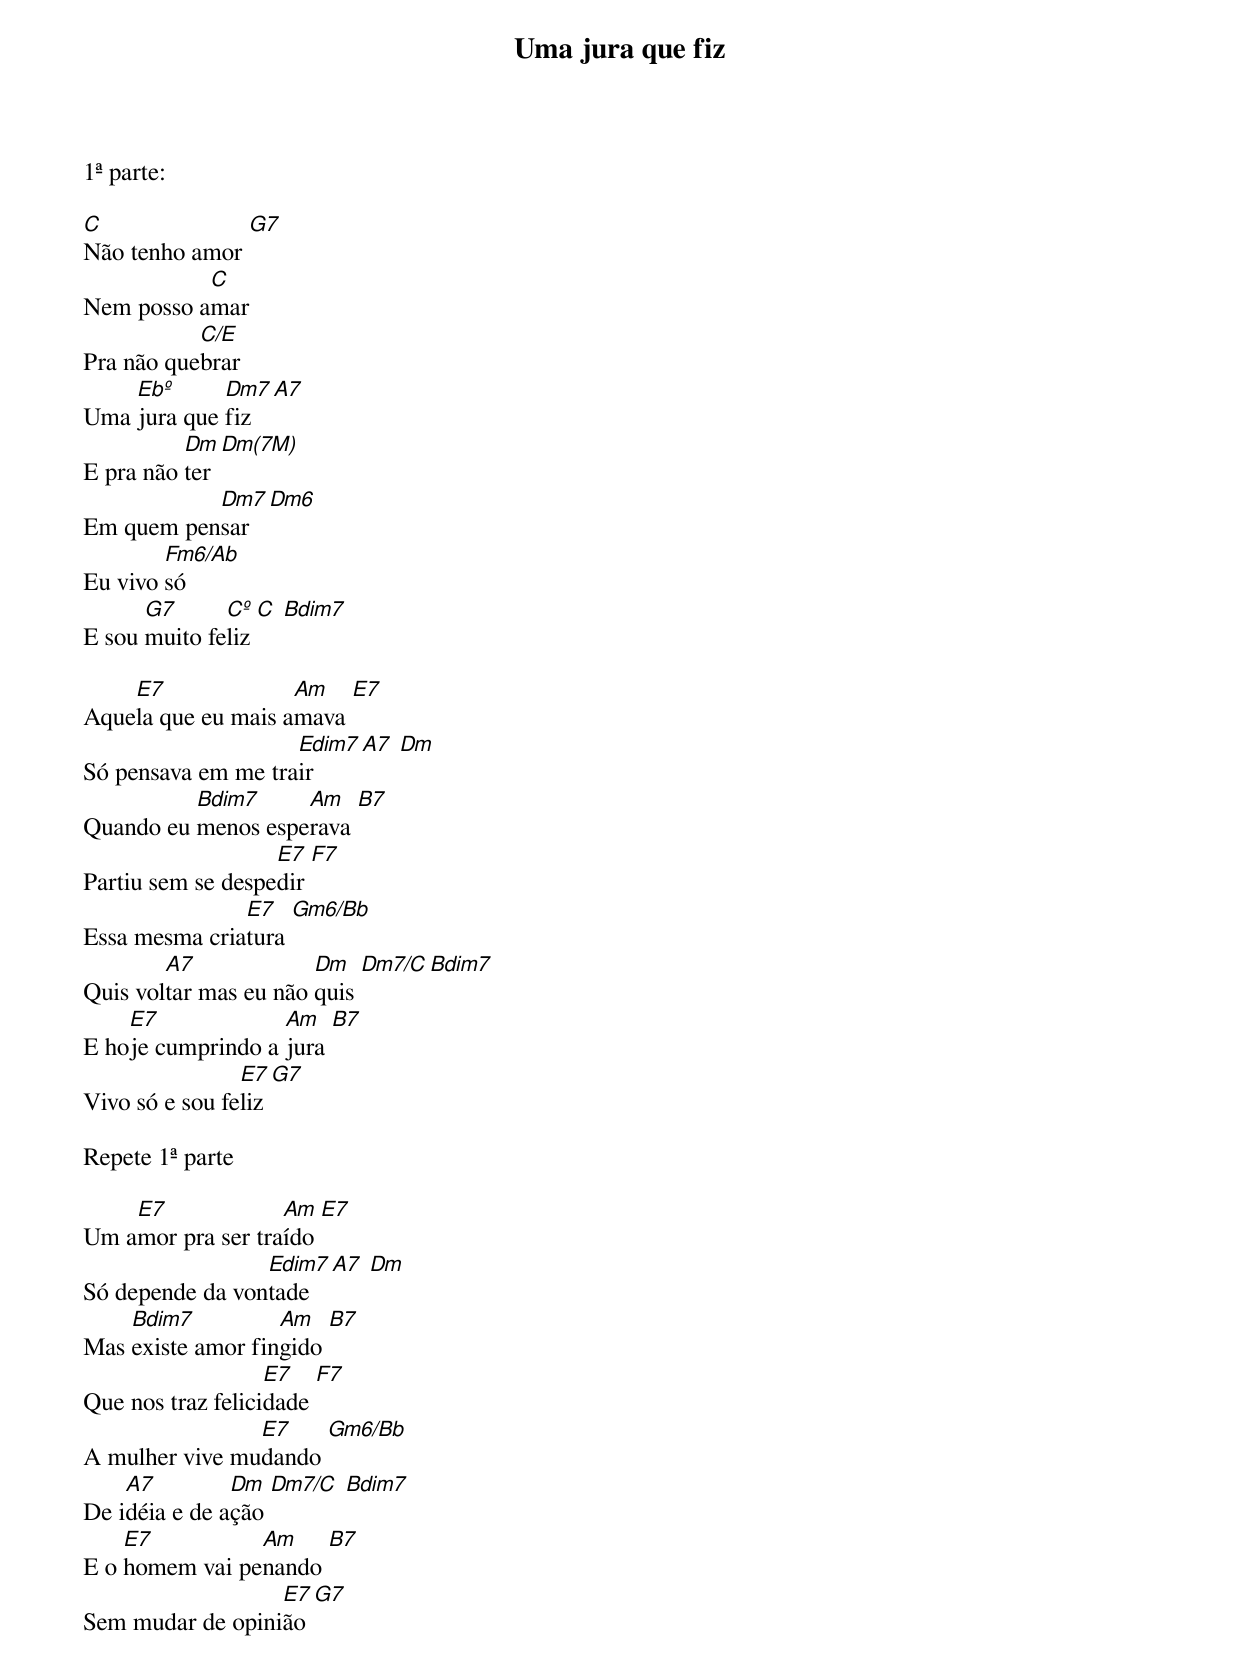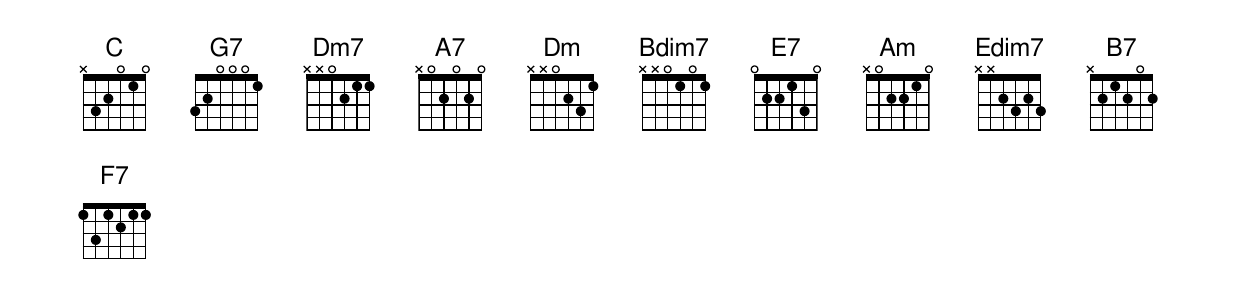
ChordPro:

{title: Uma jura que fiz}
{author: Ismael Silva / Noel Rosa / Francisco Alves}
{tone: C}

1ª parte:

[C]Não tenho amor [G7]
Nem posso a[C]mar
Pra não que[C/E]brar
Uma [Ebº]jura que [Dm7]fiz [A7]
E pra não [Dm]ter [Dm(7M)]
Em quem pen[Dm7]sar [Dm6]
Eu vivo [Fm6/Ab]só
E sou [G7]muito fe[Cº]liz [C] [Bm7(b5)]

Aque[E7]la que eu mais a[Am]mava [E7]
Só pensava em me tra[Em7(b5)]ir [A7] [Dm]
Quando eu [Bm7(b5)]menos espe[Am]rava [B7]
Partiu sem se despe[E7]dir [F7]
Essa mesma cria[E7]tura [Gm6/Bb]
Quis vol[A7]tar mas eu não [Dm]quis [Dm7/C][Bm7(b5)]
E ho[E7]je cumprindo a [Am]jura [B7]
Vivo só e sou fe[E7]liz [G7]

Repete 1ª parte

Um a[E7]mor pra ser tra[Am]ído [E7]
Só depende da von[Em7(b5)]tade [A7] [Dm]
Mas [Bm7(b5)]existe amor fin[Am]gido [B7]
Que nos traz felici[E7]dade [F7]
A mulher vive mu[E7]dando [Gm6/Bb]
De i[A7]déia e de a[Dm]ção [Dm7/C] [Bm7(b5)]
E o [E7]homem vai pe[Am]nando [B7]
Sem mudar de opini[E7]ão [G7]
